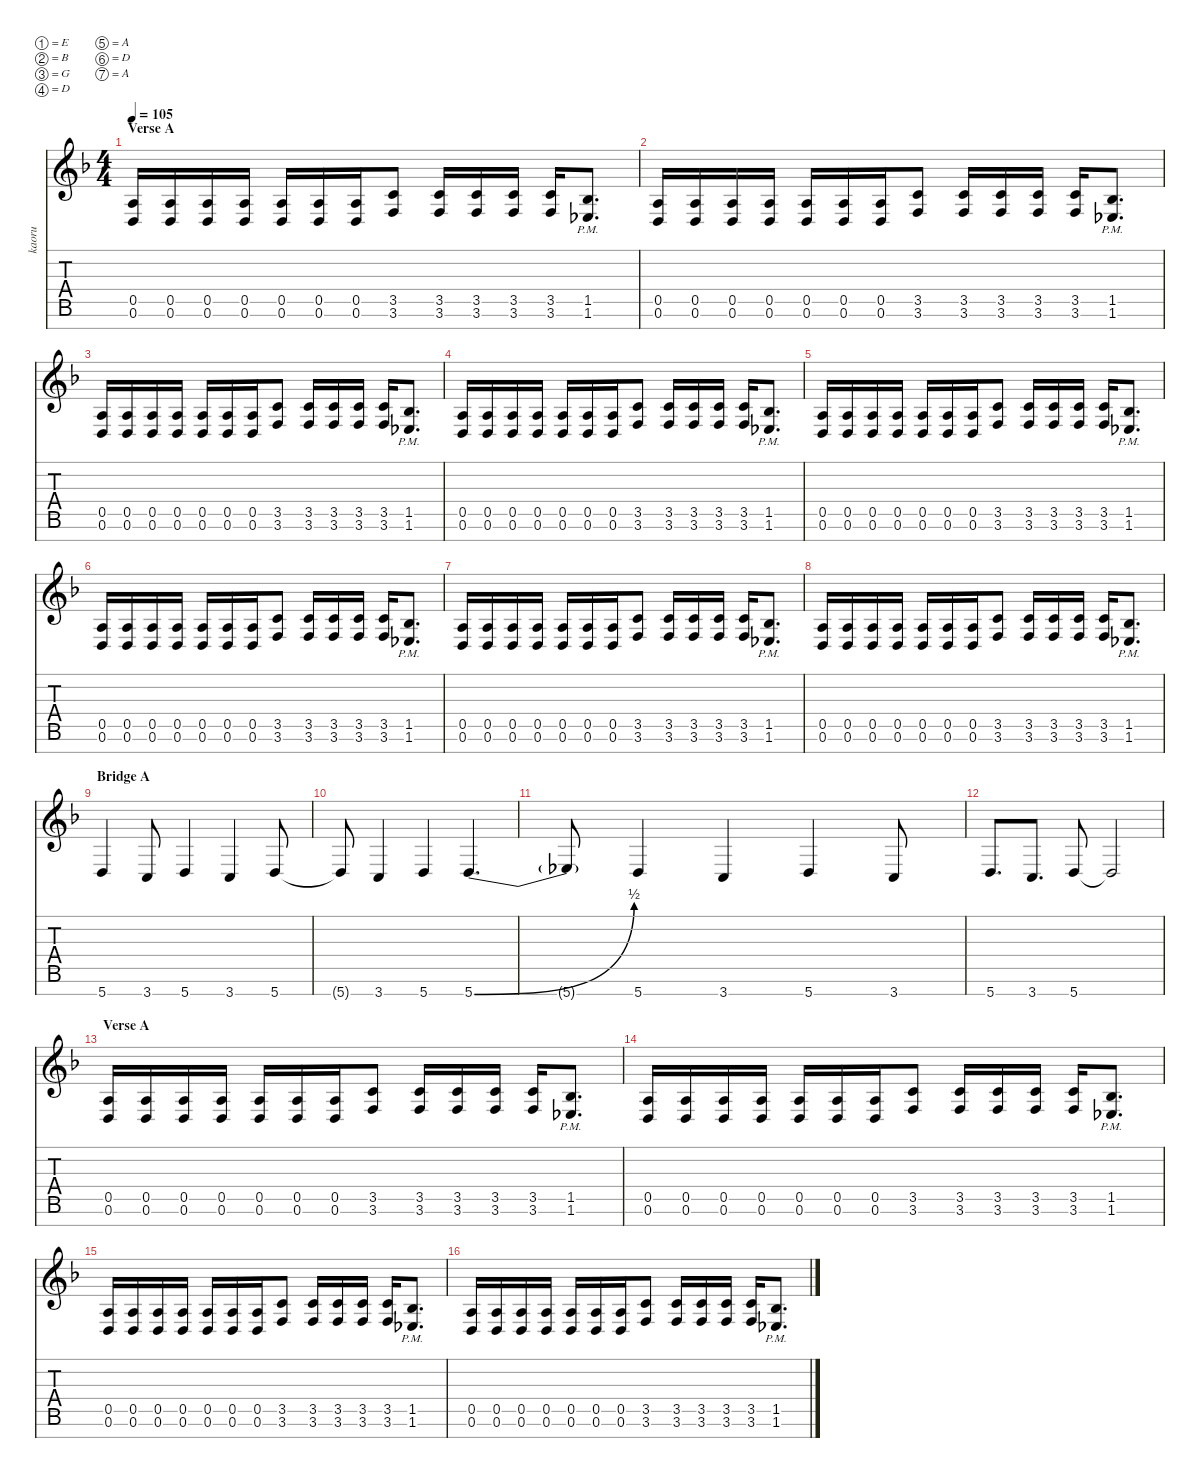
\defaultSystemsLayout 4
\hideDynamics
\bracketExtendMode nobrackets
\otherSystemsTrackNameOrientation horizontal
\track ("Kaoru" "kaoru") {defaultSystemsLayout 4 instrument overdrivenguitar}
\staff {score tabs}
\tuning (E4 B3 G3 D3 A2 D2 A1)
\ts (4 4)
\section ("" "Verse A")
\tempo 105
\clef g2
\ks dminor
(0.6{acc forcenatural} 0.5{acc forcenatural}).16{dy mf} (0.6{acc forcenatural} 0.5{acc forcenatural}).16 (0.6{acc forcenatural} 0.5{acc forcenatural}).16 (0.6{acc forcenatural} 0.5{acc forcenatural}).16 (0.6{acc forcenatural} 0.5{acc forcenatural}).16 (0.6{acc forcenatural} 0.5{acc forcenatural}).16 (0.6{acc forcenatural} 0.5{acc forcenatural}).16 (3.6{acc forcenatural} 3.5{acc forcenatural}).8 (3.6{acc forcenatural} 3.5{acc forcenatural}).16 (3.6{acc forcenatural} 3.5{acc forcenatural}).16 (3.6{acc forcenatural} 3.5{acc forcenatural}).16 (3.6{acc forcenatural} 3.5{acc forcenatural}).16 (1.6{pm acc b} 1.5{pm acc b}).8{d} |
(0.6{acc forcenatural} 0.5{acc forcenatural}).16 (0.6{acc forcenatural} 0.5{acc forcenatural}).16 (0.6{acc forcenatural} 0.5{acc forcenatural}).16 (0.6{acc forcenatural} 0.5{acc forcenatural}).16 (0.6{acc forcenatural} 0.5{acc forcenatural}).16 (0.6{acc forcenatural} 0.5{acc forcenatural}).16 (0.6{acc forcenatural} 0.5{acc forcenatural}).16 (3.6{acc forcenatural} 3.5{acc forcenatural}).8 (3.6{acc forcenatural} 3.5{acc forcenatural}).16 (3.6{acc forcenatural} 3.5{acc forcenatural}).16 (3.6{acc forcenatural} 3.5{acc forcenatural}).16 (3.6{acc forcenatural} 3.5{acc forcenatural}).16 (1.6{pm acc b} 1.5{pm acc b}).8{d} |
(0.6{acc forcenatural} 0.5{acc forcenatural}).16 (0.6{acc forcenatural} 0.5{acc forcenatural}).16 (0.6{acc forcenatural} 0.5{acc forcenatural}).16 (0.6{acc forcenatural} 0.5{acc forcenatural}).16 (0.6{acc forcenatural} 0.5{acc forcenatural}).16 (0.6{acc forcenatural} 0.5{acc forcenatural}).16 (0.6{acc forcenatural} 0.5{acc forcenatural}).16 (3.6{acc forcenatural} 3.5{acc forcenatural}).8 (3.6{acc forcenatural} 3.5{acc forcenatural}).16 (3.6{acc forcenatural} 3.5{acc forcenatural}).16 (3.6{acc forcenatural} 3.5{acc forcenatural}).16 (3.6{acc forcenatural} 3.5{acc forcenatural}).16 (1.6{pm acc b} 1.5{pm acc b}).8{d} |
(0.6{acc forcenatural} 0.5{acc forcenatural}).16 (0.6{acc forcenatural} 0.5{acc forcenatural}).16 (0.6{acc forcenatural} 0.5{acc forcenatural}).16 (0.6{acc forcenatural} 0.5{acc forcenatural}).16 (0.6{acc forcenatural} 0.5{acc forcenatural}).16 (0.6{acc forcenatural} 0.5{acc forcenatural}).16 (0.6{acc forcenatural} 0.5{acc forcenatural}).16 (3.6{acc forcenatural} 3.5{acc forcenatural}).8 (3.6{acc forcenatural} 3.5{acc forcenatural}).16 (3.6{acc forcenatural} 3.5{acc forcenatural}).16 (3.6{acc forcenatural} 3.5{acc forcenatural}).16 (3.6{acc forcenatural} 3.5{acc forcenatural}).16 (1.6{pm acc b} 1.5{pm acc b}).8{d} |
(0.6{acc forcenatural} 0.5{acc forcenatural}).16 (0.6{acc forcenatural} 0.5{acc forcenatural}).16 (0.6{acc forcenatural} 0.5{acc forcenatural}).16 (0.6{acc forcenatural} 0.5{acc forcenatural}).16 (0.6{acc forcenatural} 0.5{acc forcenatural}).16 (0.6{acc forcenatural} 0.5{acc forcenatural}).16 (0.6{acc forcenatural} 0.5{acc forcenatural}).16 (3.6{acc forcenatural} 3.5{acc forcenatural}).8 (3.6{acc forcenatural} 3.5{acc forcenatural}).16 (3.6{acc forcenatural} 3.5{acc forcenatural}).16 (3.6{acc forcenatural} 3.5{acc forcenatural}).16 (3.6{acc forcenatural} 3.5{acc forcenatural}).16 (1.6{pm acc b} 1.5{pm acc b}).8{d} |
(0.6{acc forcenatural} 0.5{acc forcenatural}).16 (0.6{acc forcenatural} 0.5{acc forcenatural}).16 (0.6{acc forcenatural} 0.5{acc forcenatural}).16 (0.6{acc forcenatural} 0.5{acc forcenatural}).16 (0.6{acc forcenatural} 0.5{acc forcenatural}).16 (0.6{acc forcenatural} 0.5{acc forcenatural}).16 (0.6{acc forcenatural} 0.5{acc forcenatural}).16 (3.6{acc forcenatural} 3.5{acc forcenatural}).8 (3.6{acc forcenatural} 3.5{acc forcenatural}).16 (3.6{acc forcenatural} 3.5{acc forcenatural}).16 (3.6{acc forcenatural} 3.5{acc forcenatural}).16 (3.6{acc forcenatural} 3.5{acc forcenatural}).16 (1.6{pm acc b} 1.5{pm acc b}).8{d} |
(0.6{acc forcenatural} 0.5{acc forcenatural}).16 (0.6{acc forcenatural} 0.5{acc forcenatural}).16 (0.6{acc forcenatural} 0.5{acc forcenatural}).16 (0.6{acc forcenatural} 0.5{acc forcenatural}).16 (0.6{acc forcenatural} 0.5{acc forcenatural}).16 (0.6{acc forcenatural} 0.5{acc forcenatural}).16 (0.6{acc forcenatural} 0.5{acc forcenatural}).16 (3.6{acc forcenatural} 3.5{acc forcenatural}).8 (3.6{acc forcenatural} 3.5{acc forcenatural}).16 (3.6{acc forcenatural} 3.5{acc forcenatural}).16 (3.6{acc forcenatural} 3.5{acc forcenatural}).16 (3.6{acc forcenatural} 3.5{acc forcenatural}).16 (1.6{pm acc b} 1.5{pm acc b}).8{d} |
(0.6{acc forcenatural} 0.5{acc forcenatural}).16 (0.6{acc forcenatural} 0.5{acc forcenatural}).16 (0.6{acc forcenatural} 0.5{acc forcenatural}).16 (0.6{acc forcenatural} 0.5{acc forcenatural}).16 (0.6{acc forcenatural} 0.5{acc forcenatural}).16 (0.6{acc forcenatural} 0.5{acc forcenatural}).16 (0.6{acc forcenatural} 0.5{acc forcenatural}).16 (3.6{acc forcenatural} 3.5{acc forcenatural}).8 (3.6{acc forcenatural} 3.5{acc forcenatural}).16 (3.6{acc forcenatural} 3.5{acc forcenatural}).16 (3.6{acc forcenatural} 3.5{acc forcenatural}).16 (3.6{acc forcenatural} 3.5{acc forcenatural}).16 (1.6{pm acc b} 1.5{pm acc b}).8{d} |
\section ("" "Bridge A")
5.7{acc forcenatural}.4{dy fff} 3.7{acc forcenatural}.8 5.7{acc forcenatural}.4 3.7{acc forcenatural}.4 5.7{acc forcenatural}.8 |
5.7{t acc forcenatural}.8 3.7{acc forcenatural}.4 5.7{acc forcenatural}.4 5.7{be (bend 0 0 33.6 2) acc forcenatural}.4{d} |
5.7{t}.8 5.7{acc forcenatural}.4 3.7{acc forcenatural}.4 5.7{acc forcenatural}.4 3.7{acc forcenatural}.8 |
5.7{acc forcenatural}.8{d} 3.7{acc forcenatural}.8{d} 5.7{acc forcenatural}.8 5.7{t acc forcenatural}.2 |
\section ("" "Verse A")
(0.6{acc forcenatural} 0.5{acc forcenatural}).16{dy mf} (0.6{acc forcenatural} 0.5{acc forcenatural}).16 (0.6{acc forcenatural} 0.5{acc forcenatural}).16 (0.6{acc forcenatural} 0.5{acc forcenatural}).16 (0.6{acc forcenatural} 0.5{acc forcenatural}).16 (0.6{acc forcenatural} 0.5{acc forcenatural}).16 (0.6{acc forcenatural} 0.5{acc forcenatural}).16 (3.6{acc forcenatural} 3.5{acc forcenatural}).8 (3.6{acc forcenatural} 3.5{acc forcenatural}).16 (3.6{acc forcenatural} 3.5{acc forcenatural}).16 (3.6{acc forcenatural} 3.5{acc forcenatural}).16 (3.6{acc forcenatural} 3.5{acc forcenatural}).16 (1.6{pm acc b} 1.5{pm acc b}).8{d} |
(0.6{acc forcenatural} 0.5{acc forcenatural}).16 (0.6{acc forcenatural} 0.5{acc forcenatural}).16 (0.6{acc forcenatural} 0.5{acc forcenatural}).16 (0.6{acc forcenatural} 0.5{acc forcenatural}).16 (0.6{acc forcenatural} 0.5{acc forcenatural}).16 (0.6{acc forcenatural} 0.5{acc forcenatural}).16 (0.6{acc forcenatural} 0.5{acc forcenatural}).16 (3.6{acc forcenatural} 3.5{acc forcenatural}).8 (3.6{acc forcenatural} 3.5{acc forcenatural}).16 (3.6{acc forcenatural} 3.5{acc forcenatural}).16 (3.6{acc forcenatural} 3.5{acc forcenatural}).16 (3.6{acc forcenatural} 3.5{acc forcenatural}).16 (1.6{pm acc b} 1.5{pm acc b}).8{d} |
(0.6{acc forcenatural} 0.5{acc forcenatural}).16 (0.6{acc forcenatural} 0.5{acc forcenatural}).16 (0.6{acc forcenatural} 0.5{acc forcenatural}).16 (0.6{acc forcenatural} 0.5{acc forcenatural}).16 (0.6{acc forcenatural} 0.5{acc forcenatural}).16 (0.6{acc forcenatural} 0.5{acc forcenatural}).16 (0.6{acc forcenatural} 0.5{acc forcenatural}).16 (3.6{acc forcenatural} 3.5{acc forcenatural}).8 (3.6{acc forcenatural} 3.5{acc forcenatural}).16 (3.6{acc forcenatural} 3.5{acc forcenatural}).16 (3.6{acc forcenatural} 3.5{acc forcenatural}).16 (3.6{acc forcenatural} 3.5{acc forcenatural}).16 (1.6{pm acc b} 1.5{pm acc b}).8{d} |
(0.6{acc forcenatural} 0.5{acc forcenatural}).16 (0.6{acc forcenatural} 0.5{acc forcenatural}).16 (0.6{acc forcenatural} 0.5{acc forcenatural}).16 (0.6{acc forcenatural} 0.5{acc forcenatural}).16 (0.6{acc forcenatural} 0.5{acc forcenatural}).16 (0.6{acc forcenatural} 0.5{acc forcenatural}).16 (0.6{acc forcenatural} 0.5{acc forcenatural}).16 (3.6{acc forcenatural} 3.5{acc forcenatural}).8 (3.6{acc forcenatural} 3.5{acc forcenatural}).16 (3.6{acc forcenatural} 3.5{acc forcenatural}).16 (3.6{acc forcenatural} 3.5{acc forcenatural}).16 (3.6{acc forcenatural} 3.5{acc forcenatural}).16 (1.6{pm acc b} 1.5{pm acc b}).8{d}
